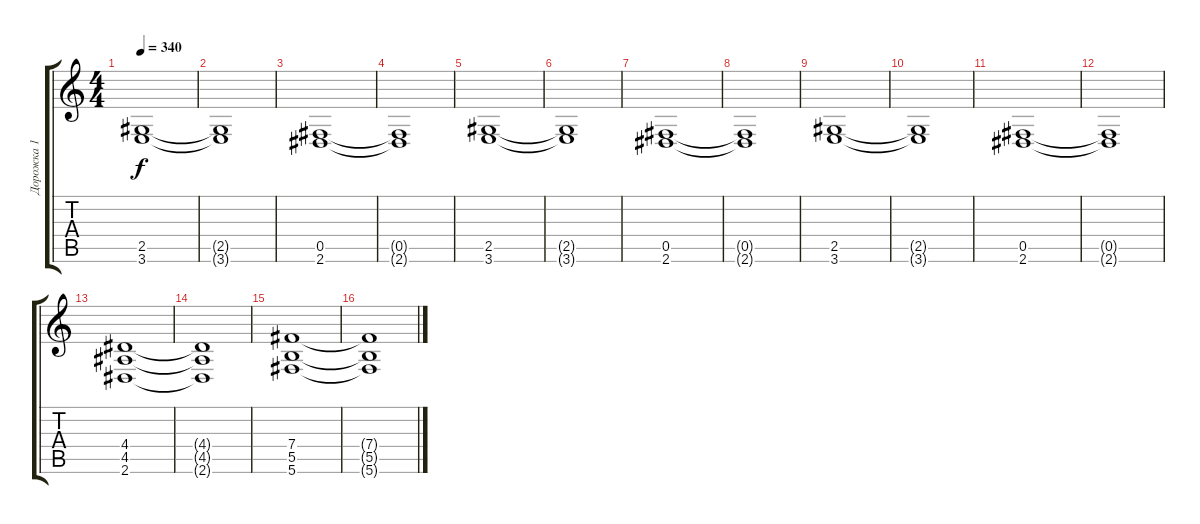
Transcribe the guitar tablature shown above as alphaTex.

\track ("Дорожка 1" "Дорожка 1") {instrument overdrivenguitar}
\staff {score tabs}
\tuning (Db4 Ab3 E3 B2 Gb2 Db2) {hide}
\ts (4 4)
\tempo 340
\clef g2
\ks c
(2.5 3.6).1{dy f} |
(2.5{t} 3.6{t}).1 |
(0.5 2.6).1 |
(0.5{t} 2.6{t}).1 |
(2.5 3.6).1 |
(2.5{t} 3.6{t}).1 |
(0.5 2.6).1 |
(0.5{t} 2.6{t}).1 |
(2.5 3.6).1 |
(2.5{t} 3.6{t}).1 |
(0.5 2.6).1 |
(0.5{t} 2.6{t}).1 |
(4.4 4.5 2.6).1 |
(4.4{t} 4.5{t} 2.6{t}).1 |
(7.4 5.5 5.6).1 |
(7.4{t} 5.5{t} 5.6{t}).1
